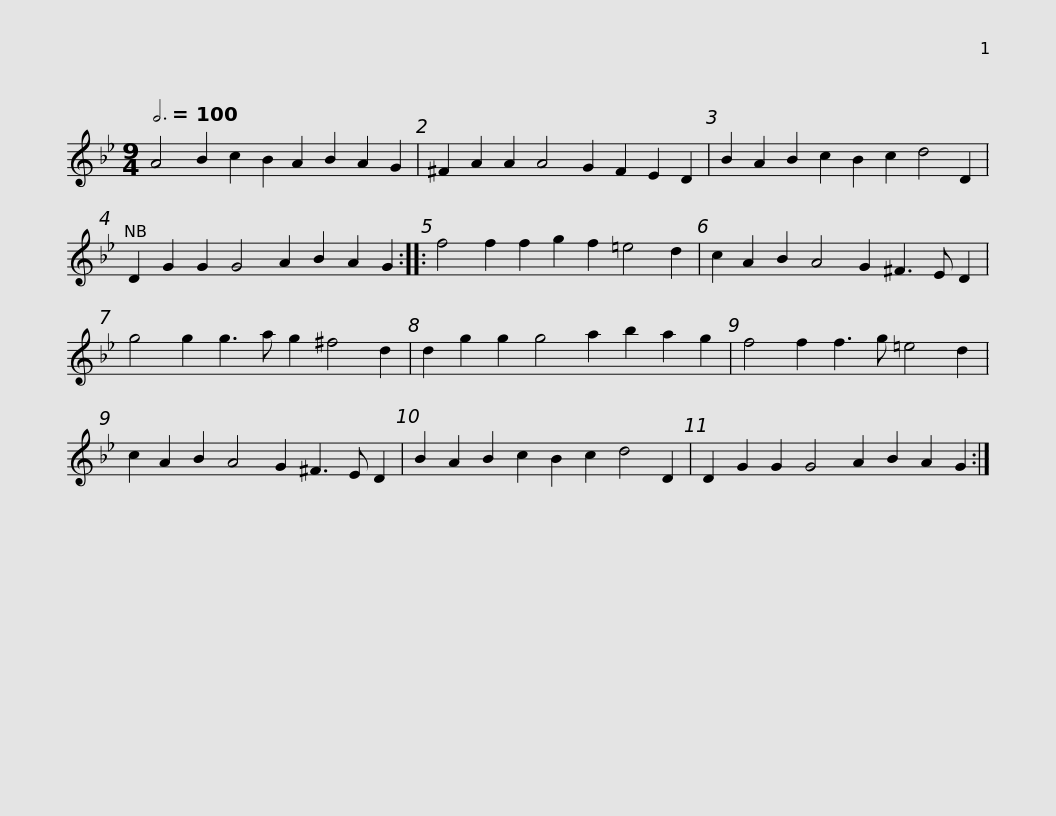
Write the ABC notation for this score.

X:1
L:1/8
Q:3/4=100
M:9/4
I:linebreak $
K:Gmin
V:1 treble
V:1
 A4 B2 c2 B2 A2 B2 A2 G2 | ^F2 A2 A2 A4 G2 F2 E2 D2 | B2 A2 B2 c2 B2 c2 d4 D2 | D2 G2 G2 G4 A2 B2 A2 G2 ::$ f4 f2 f2 g2 f2 =e4 d2 | %5
 c2 A2 B2 A4 G2 ^F3 E D2 | g4 g2 g3 a g2 ^f4 d2 | d2 g2 g2 g4 a2 b2 a2 g2 |$ f4 f2 f3 g =e4 d2 | c2 A2 B2 A4 G2 ^F3 E D2 | %10
 B2 A2 B2 c2 B2 c2 d4 D2 | D2 G2 G2 G4 A2 B2 A2 G2 :| %12
